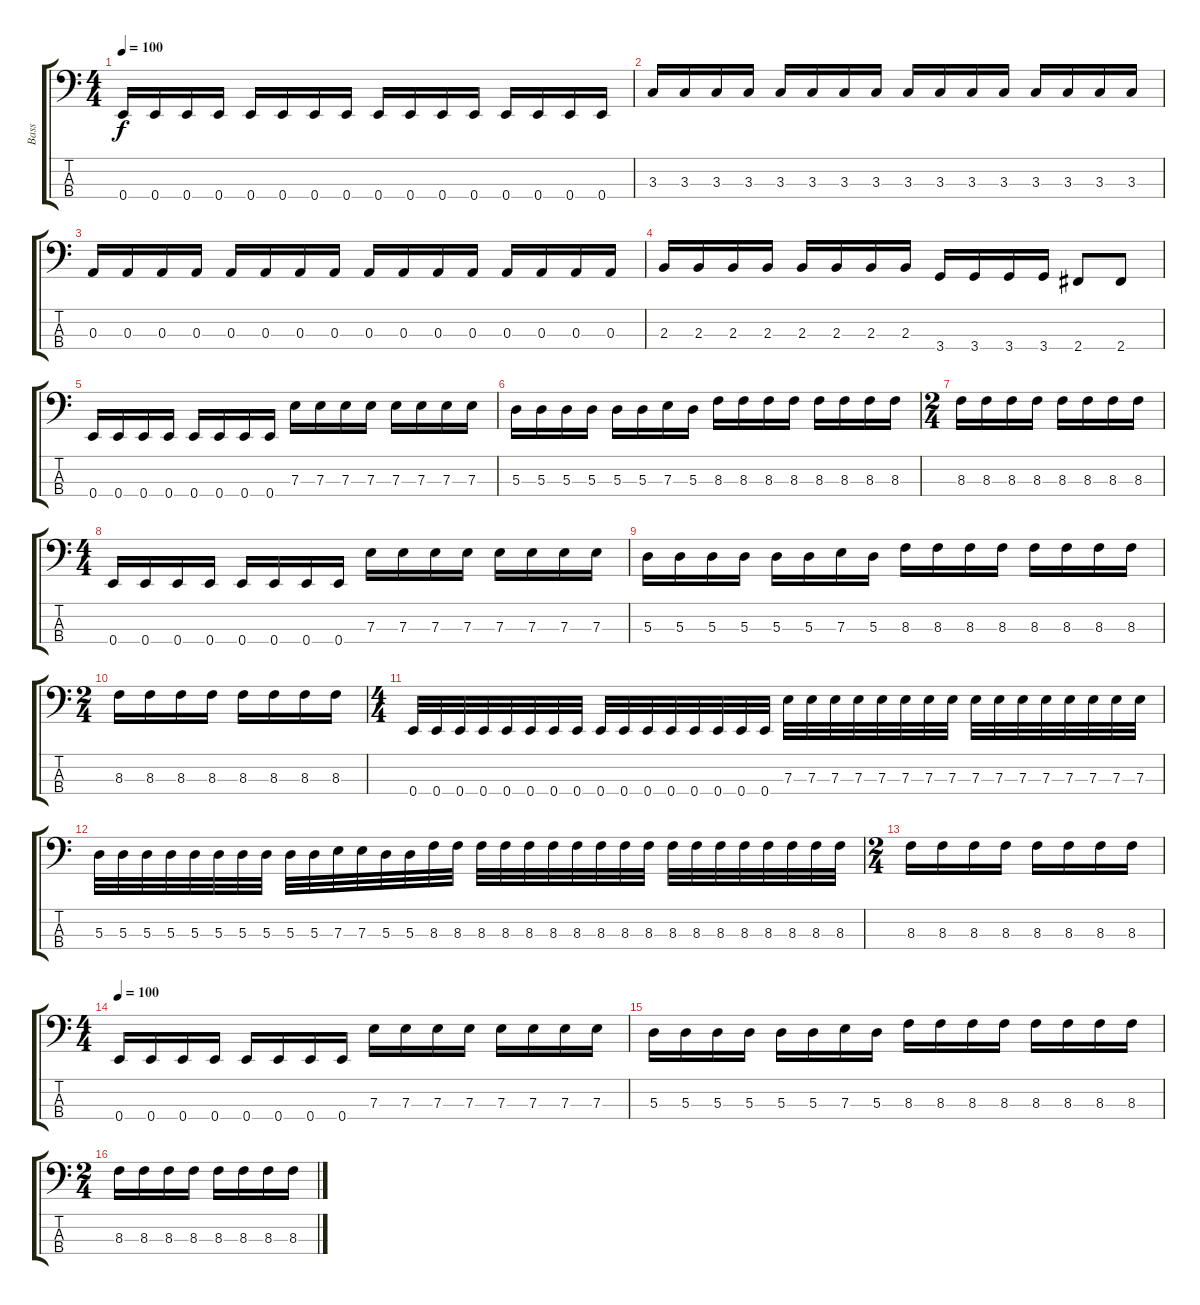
\track ("Bass" "Bass") {instrument electricbasspick}
\staff {score tabs}
\tuning (G2 D2 A1 E1) {hide}
\ts (4 4)
\tempo 100
\clef f4
\ks c
0.4.16{dy f} 0.4.16 0.4.16 0.4.16 0.4.16 0.4.16 0.4.16 0.4.16 0.4.16 0.4.16 0.4.16 0.4.16 0.4.16 0.4.16 0.4.16 0.4.16 |
3.3.16 3.3.16 3.3.16 3.3.16 3.3.16 3.3.16 3.3.16 3.3.16 3.3.16 3.3.16 3.3.16 3.3.16 3.3.16 3.3.16 3.3.16 3.3.16 |
0.3.16 0.3.16 0.3.16 0.3.16 0.3.16 0.3.16 0.3.16 0.3.16 0.3.16 0.3.16 0.3.16 0.3.16 0.3.16 0.3.16 0.3.16 0.3.16 |
2.3.16 2.3.16 2.3.16 2.3.16 2.3.16 2.3.16 2.3.16 2.3.16 3.4.16 3.4.16 3.4.16 3.4.16 2.4.8 2.4.8 |
0.4.16 0.4.16 0.4.16 0.4.16 0.4.16 0.4.16 0.4.16 0.4.16 7.3.16 7.3.16 7.3.16 7.3.16 7.3.16 7.3.16 7.3.16 7.3.16 |
5.3.16 5.3.16 5.3.16 5.3.16 5.3.16 5.3.16 7.3.16 5.3.16 8.3.16 8.3.16 8.3.16 8.3.16 8.3.16 8.3.16 8.3.16 8.3.16 |
\ts (2 4)
8.3.16 8.3.16 8.3.16 8.3.16 8.3.16 8.3.16 8.3.16 8.3.16 |
\ts (4 4)
0.4.16 0.4.16 0.4.16 0.4.16 0.4.16 0.4.16 0.4.16 0.4.16 7.3.16 7.3.16 7.3.16 7.3.16 7.3.16 7.3.16 7.3.16 7.3.16 |
5.3.16 5.3.16 5.3.16 5.3.16 5.3.16 5.3.16 7.3.16 5.3.16 8.3.16 8.3.16 8.3.16 8.3.16 8.3.16 8.3.16 8.3.16 8.3.16 |
\ts (2 4)
8.3.16 8.3.16 8.3.16 8.3.16 8.3.16 8.3.16 8.3.16 8.3.16 |
\ts (4 4)
0.4.32 0.4.32 0.4.32 0.4.32 0.4.32 0.4.32 0.4.32 0.4.32 0.4.32 0.4.32 0.4.32 0.4.32 0.4.32 0.4.32 0.4.32 0.4.32 7.3.32 7.3.32 7.3.32 7.3.32 7.3.32 7.3.32 7.3.32 7.3.32 7.3.32 7.3.32 7.3.32 7.3.32 7.3.32 7.3.32 7.3.32 7.3.32 |
5.3.32 5.3.32 5.3.32 5.3.32 5.3.32 5.3.32 5.3.32 5.3.32 5.3.32 5.3.32 7.3.32 7.3.32 5.3.32 5.3.32 8.3.32 8.3.32 8.3.32 8.3.32 8.3.32 8.3.32 8.3.32 8.3.32 8.3.32 8.3.32 8.3.32 8.3.32 8.3.32 8.3.32 8.3.32 8.3.32 8.3.32 8.3.32 |
\ts (2 4)
8.3.16 8.3.16 8.3.16 8.3.16 8.3.16 8.3.16 8.3.16 8.3.16 |
\ts (4 4)
\tempo 100
0.4.16 0.4.16 0.4.16 0.4.16 0.4.16 0.4.16 0.4.16 0.4.16 7.3.16 7.3.16 7.3.16 7.3.16 7.3.16 7.3.16 7.3.16 7.3.16 |
5.3.16 5.3.16 5.3.16 5.3.16 5.3.16 5.3.16 7.3.16 5.3.16 8.3.16 8.3.16 8.3.16 8.3.16 8.3.16 8.3.16 8.3.16 8.3.16 |
\ts (2 4)
8.3.16 8.3.16 8.3.16 8.3.16 8.3.16 8.3.16 8.3.16 8.3.16
